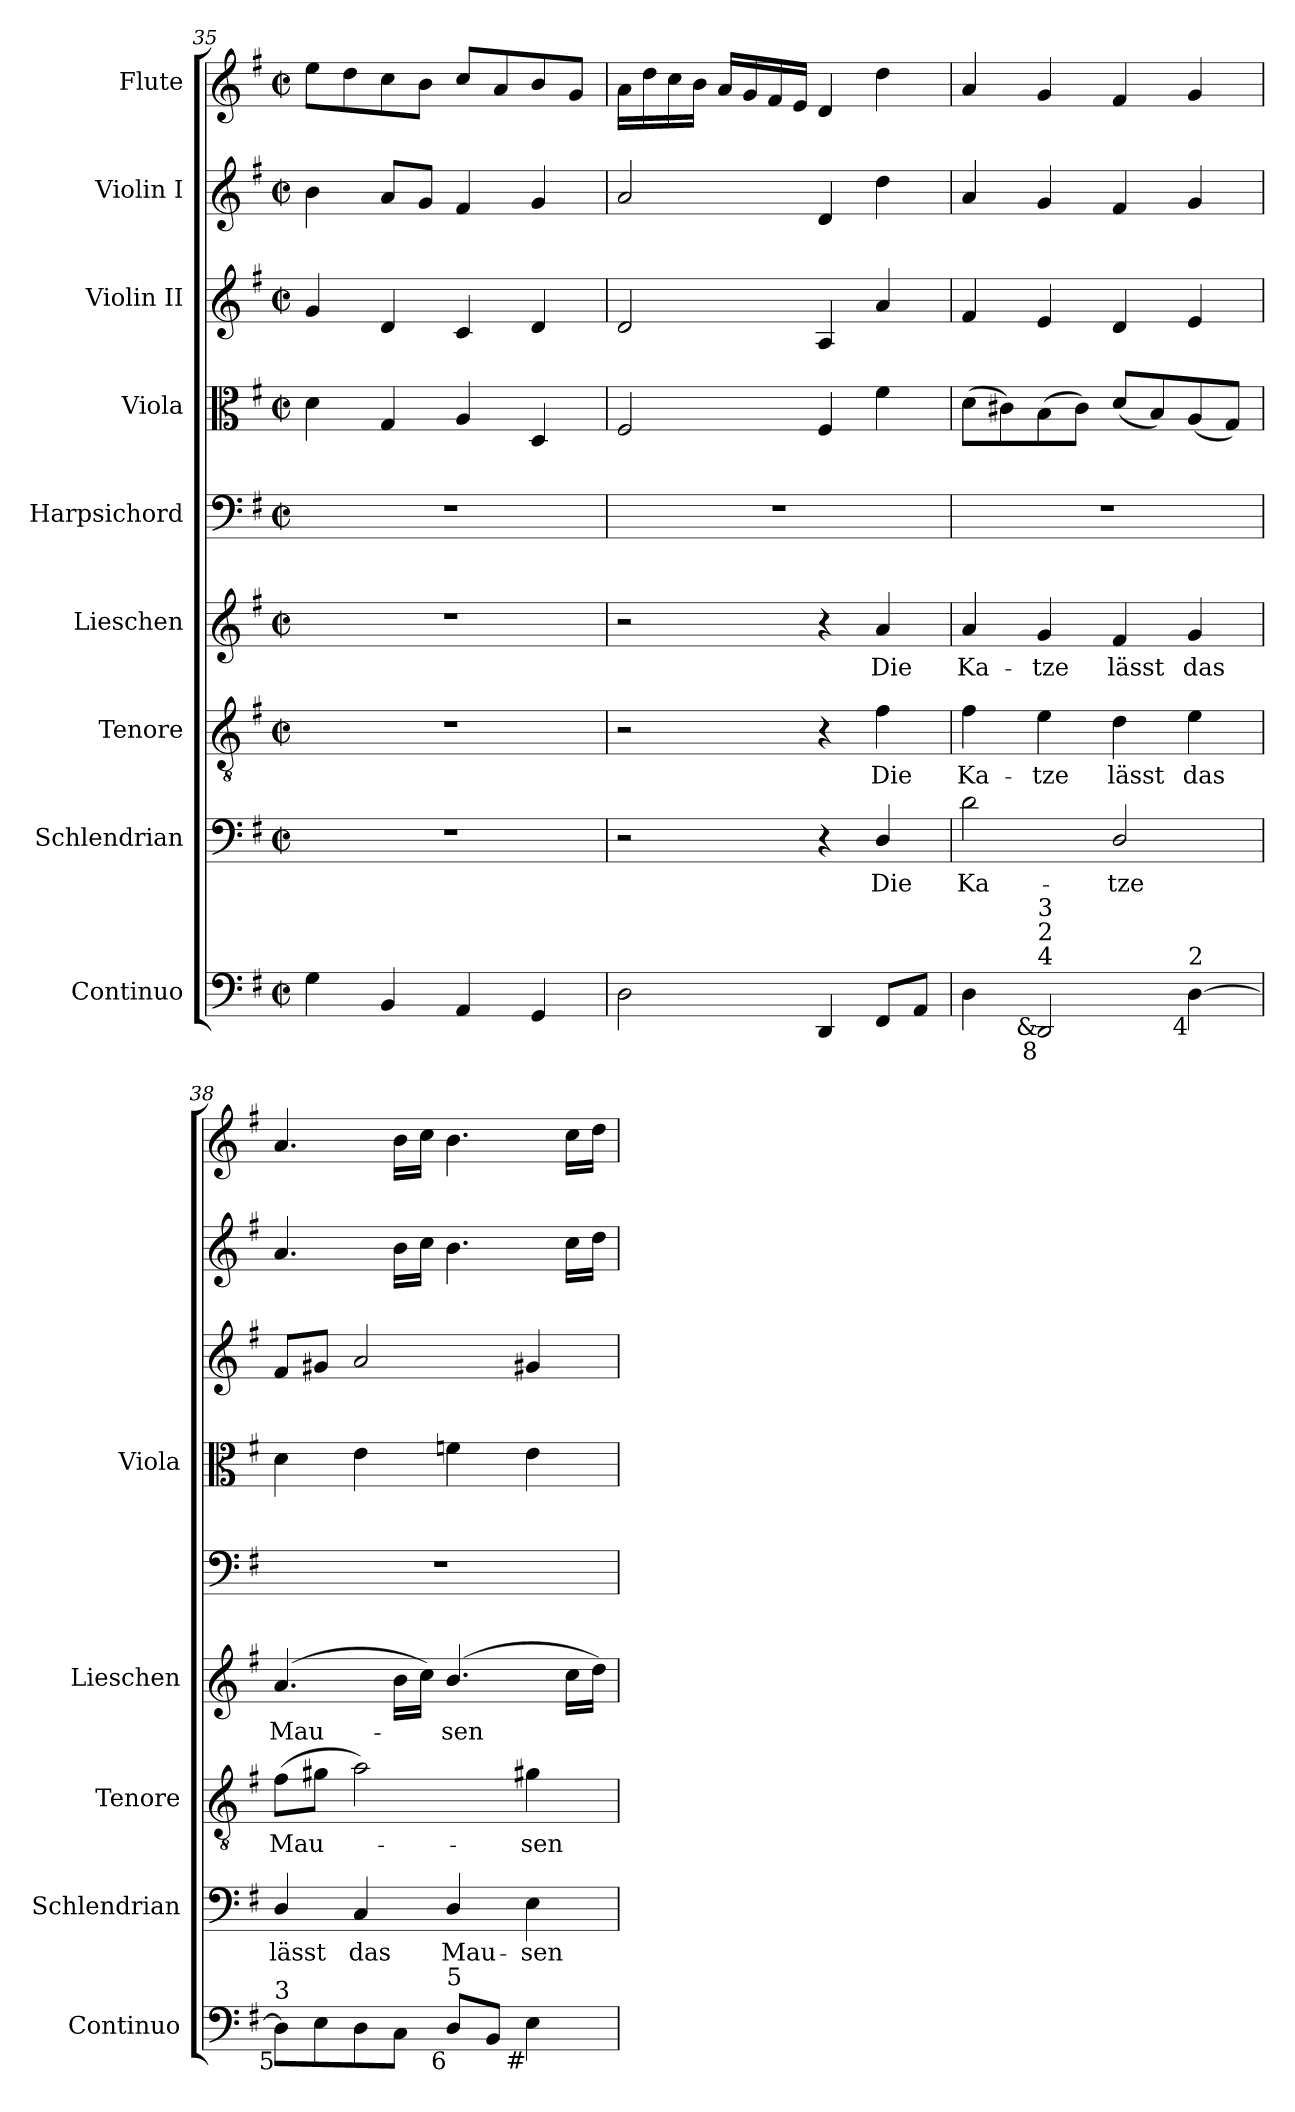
**kern	**kern	**text	**kern	**text	**kern	**text	**kern	**kern	**kern	**kern	**kern
*part9	*part8	*part8	*part7	*part7	*part6	*part6	*part5	*part4	*part3	*part2	*part1
*staff9	*staff8	*staff8	*staff7	*staff7	*staff6	*staff6	*staff5	*staff4	*staff3	*staff2	*staff1
*I"Continuo	*I"Schlendrian	*	*I"Tenore	*	*I"Lieschen	*	*I"Harpsichord	*I"Viola	*I"Violin II	*I"Violin I	*I"Flute
*I'Continuo	*I'Schlendrian	*	*I'Tenore	*	*I'Lieschen	*	*	*I'Viola	*	*	*
*clefF4	*clefF4	*	*clefGv2	*	*clefG2	*	*clefF4	*clefC3	*clefG2	*clefG2	*clefG2
*	*	*	*ITrd7c12	*	*	*	*	*	*	*	*
*k[f#]	*k[f#]	*	*k[f#]	*	*k[f#]	*	*k[f#]	*k[f#]	*k[f#]	*k[f#]	*k[f#]
*G:	*G:	*	*G:	*	*G:	*	*G:	*G:	*G:	*G:	*G:
*M2/2	*M2/2	*	*M2/2	*	*M2/2	*	*M2/2	*M2/2	*M2/2	*M2/2	*M2/2
*met(c|)	*met(c|)	*	*met(c|)	*	*met(c|)	*	*met(c|)	*met(c|)	*met(c|)	*met(c|)	*met(c|)
=35	=35	=35	=35	=35	=35	=35	=35	=35	=35	=35	=35
4Gi\	1r	.	1r	.	1r	.	1r	4di\	4gi/	4bi\	8eei\L
.	.	.	.	.	.	.	.	.	.	.	8ddi\
4BBi/	.	.	.	.	.	.	.	4Gi/	4di/	8ai/L	8cci\
.	.	.	.	.	.	.	.	.	.	8gi/J	8bi\J
4AAi/	.	.	.	.	.	.	.	4Ai/	4ci/	4f#i/	8cci/L
.	.	.	.	.	.	.	.	.	.	.	8ai/
4GGi/	.	.	.	.	.	.	.	4Di/	4di/	4gi/	8bi/
.	.	.	.	.	.	.	.	.	.	.	8gi/J
=36	=36	=36	=36	=36	=36	=36	=36	=36	=36	=36	=36
2Di\	2r	.	2r	.	2r	.	1r	2F#i/	2di/	2ai/	16ai\LL
.	.	.	.	.	.	.	.	.	.	.	16ddi\
.	.	.	.	.	.	.	.	.	.	.	16cci\
.	.	.	.	.	.	.	.	.	.	.	16bi\JJ
.	.	.	.	.	.	.	.	.	.	.	16ai/LL
.	.	.	.	.	.	.	.	.	.	.	16gi/
.	.	.	.	.	.	.	.	.	.	.	16f#i/
.	.	.	.	.	.	.	.	.	.	.	16ei/JJ
4DDi/	4r	.	4r	.	4r	.	.	4F#i/	4Ai/	4di/	4di/
!	!	!LO:LY:b:color=#000000	!	!	!	!	!	!	!	!	!
!	!	!	!	!LO:LY:b:color=#000000	!	!	!	!	!	!	!
!	!	!	!	!	!	!LO:LY:b:color=#000000	!	!	!	!	!
8FF#i/L	4Di/	Die	4F#i\	Die	4ai/	Die	.	4f#i\	4ai/	4ddi\	4ddi\
8AAi/J	.	.	.	.	.	.	.	.	.	.	.
!!LO:LB:g=z
=37	=37	=37	=37	=37	=37	=37	=37	=37	=37	=37	=37
!	!	!LO:LY:b:color=#000000	!	!	!	!	!	!	!	!	!
!	!	!	!	!LO:LY:b:color=#000000	!	!	!	!	!	!	!
!	!	!	!	!	!	!LO:LY:b:color=#000000	!	!	!	!	!
4Di\	2di\	Ka-	4F#i\	Ka-	4ai/	Ka-	1r	(8di\L	4f#i/	4ai/	4ai/
.	.	.	.	.	.	.	.	8c#Xi\)	.	.	.
!	!	!	!	!LO:LY:b:color=#000000	!	!	!	!	!	!	!
!LO:TX:b:rj:t=&	!	!	!	!	!	!	!	!	!	!	!
!LO:TX:t=4	!	!	!	!	!	!	!	!	!	!	!
!LO:TX:t=2	!	!	!	!	!	!	!	!	!	!	!
!LO:TX:b:rj:t=8	!	!	!	!	!	!	!	!	!	!	!
!LO:TX:t=3	!	!	!	!	!	!	!	!	!	!	!
!	!	!	!	!	!	!LO:LY:b:color=#000000	!	!	!	!	!
2DDi/	.	.	4Ei\	-tze	4gi/	-tze	.	(8Bi\	4ei/	4gi/	4gi/
.	.	.	.	.	.	.	.	8c#i\J)	.	.	.
!	!	!LO:LY:b:color=#000000	!	!	!	!	!	!	!	!	!
!	!	!	!	!LO:LY:b:color=#000000	!	!	!	!	!	!	!
!	!	!	!	!	!	!LO:LY:b:color=#000000	!	!	!	!	!
.	2Di/	-tze	4Di\	lässt	4f#i/	lässt	.	(8di/L	4di/	4f#i/	4f#i/
.	.	.	.	.	.	.	.	8Bi/)	.	.	.
!	!	!	!	!LO:LY:b:color=#000000	!	!	!	!	!	!	!
!LO:TX:b:rj:t=4	!	!	!	!	!	!	!	!	!	!	!
!LO:TX:t=2	!	!	!	!	!	!	!	!	!	!	!
!	!	!	!	!	!	!LO:LY:b:color=#000000	!	!	!	!	!
[4Di\	.	.	4Ei\	das	4gi/	das	.	(8Ai/	4ei/	4gi/	4gi/
.	.	.	.	.	.	.	.	8Gi/J)	.	.	.
=38	=38	=38	=38	=38	=38	=38	=38	=38	=38	=38	=38
!	!	!LO:LY:b:color=#000000	!	!	!	!	!	!	!	!	!
!	!	!	!	!LO:LY:b:color=#000000	!	!	!	!	!	!	!
!LO:TX:b:rj:t=5	!	!	!	!	!	!	!	!	!	!	!
!LO:TX:t=3	!	!	!	!	!	!	!	!	!	!	!
!	!	!	!	!	!	!LO:LY:b:color=#000000	!	!	!	!	!
8Di\L]	4Di/	lässt	(8F#i\L	Mau-	(4.ai/	Mau-	1r	4di\	8f#i/L	4.ai/	4.ai/
8Ei\	.	.	8G#Xi\J	.	.	.	.	.	8g#Xi/J	.	.
!	!	!LO:LY:b:color=#000000	!	!	!	!	!	!	!	!	!
8Di\	4Ci/	das	2Ai\)	.	.	.	.	4ei\	2ai/	.	.
8Ci\J	.	.	.	.	16bi\LL	.	.	.	.	16bi\LL	16bi\LL
.	.	.	.	.	16cci\JJ)	.	.	.	.	16cci\JJ	16cci\JJ
!	!	!LO:LY:b:color=#000000	!	!	!	!	!	!	!	!	!
!LO:TX:b:rj:t=6	!	!	!	!	!	!	!	!	!	!	!
!LO:TX:t=5	!	!	!	!	!	!	!	!	!	!	!
!	!	!	!	!	!	!LO:LY:b:color=#000000	!	!	!	!	!
8Di/L	4Di/	Mau-	.	.	(4.bi/	-sen	.	4fni\	.	4.bi\	4.bi\
8BBi/J	.	.	.	.	.	.	.	.	.	.	.
!	!	!LO:LY:b:color=#000000	!	!	!	!	!	!	!	!	!
!LO:TX:b:rj:t=#	!	!	!	!	!	!	!	!	!	!	!
!	!	!	!	!LO:LY:b:color=#000000	!	!	!	!	!	!	!
4Ei\	4Ei\	-sen	4G#Xi\	-sen	.	.	.	4ei\	4g#Xi/	.	.
.	.	.	.	.	16cci\LL	.	.	.	.	16cci\LL	16cci\LL
.	.	.	.	.	16ddi\JJ)	.	.	.	.	16ddi\JJ	16ddi\JJ
=	=	=	=	=	=	=	=	=	=	=	=
*-	*-	*-	*-	*-	*-	*-	*-	*-	*-	*-	*-
